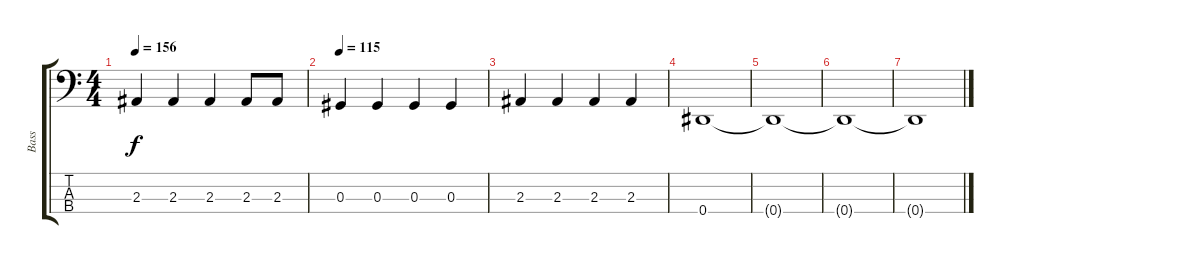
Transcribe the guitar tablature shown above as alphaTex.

\track ("Bass" "Bass") {instrument electricbasspick}
\staff {score tabs}
\tuning (Gb2 Db2 Ab1 Eb1) {hide}
\ts (4 4)
\tempo 156
\clef f4
\ks c
2.3.4{dy f} 2.3.4 2.3.4 2.3.8 2.3.8 |
\tempo 115
0.3.4 0.3.4 0.3.4 0.3.4 |
2.3.4 2.3.4 2.3.4 2.3.4 |
0.4.1 |
0.4{t}.1 |
0.4{t}.1 |
0.4{t}.1
